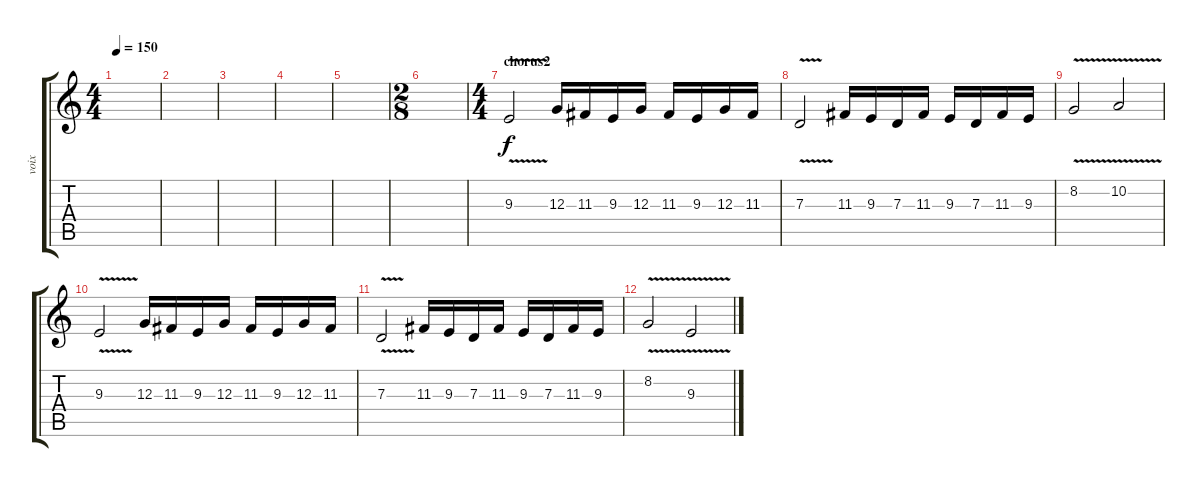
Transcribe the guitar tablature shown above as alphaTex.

\track ("voix" "voix") {instrument altosax}
\staff {score tabs}
\tuning (E4 B3 G3 D3 A2 E2) {hide}
\ts (4 4)
\tempo 150
\clef g2
\ks c
|
|
|
|
|
\ts (2 8)
|
\ts (4 4)
\section ("" "chorus2")
9.3{v}.2 12.3.16 11.3.16 9.3.16 12.3.16 11.3.16 9.3.16 12.3.16 11.3.16 |
7.3{v}.2 11.3.16 9.3.16 7.3.16 11.3.16 9.3.16 7.3.16 11.3.16 9.3.16 |
8.2{v}.2 10.2{v}.2 |
9.3{v}.2 12.3.16 11.3.16 9.3.16 12.3.16 11.3.16 9.3.16 12.3.16 11.3.16 |
7.3{v}.2 11.3.16 9.3.16 7.3.16 11.3.16 9.3.16 7.3.16 11.3.16 9.3.16 |
8.2{v}.2 9.3{v}.2
